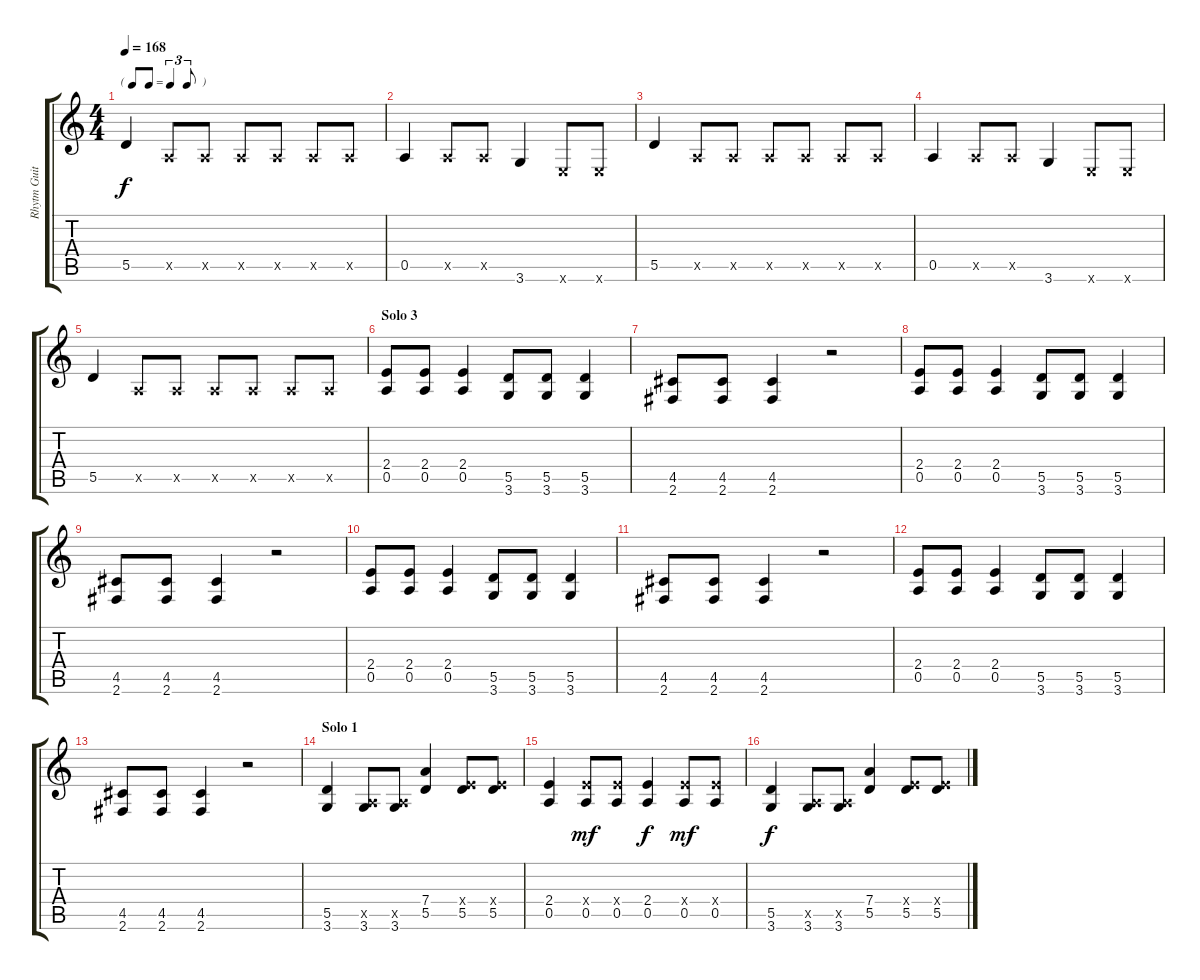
\track ("Rhytm Guitar 2" "Rhytm Guit") {instrument distortionguitar}
\staff {score tabs}
\tuning (E4 B3 G3 D3 A2 E2) {hide}
\ts (4 4)
\tf triplet8th
\tempo 168
\clef g2
\ks c
5.5.4{dy f} 0.5{x}.8 0.5{x}.8 0.5{x}.8 0.5{x}.8 0.5{x}.8 0.5{x}.8 |
0.5.4 0.5{x}.8 0.5{x}.8 3.6.4 0.6{x}.8 0.6{x}.8 |
5.5.4 0.5{x}.8 0.5{x}.8 0.5{x}.8 0.5{x}.8 0.5{x}.8 0.5{x}.8 |
0.5.4 0.5{x}.8 0.5{x}.8 3.6.4 0.6{x}.8 0.6{x}.8 |
5.5.4 0.5{x}.8 0.5{x}.8 0.5{x}.8 0.5{x}.8 0.5{x}.8 0.5{x}.8 |
\section ("" "Solo 3")
(2.4 0.5).8 (2.4 0.5).8 (2.4 0.5).4 (5.5 3.6).8 (5.5 3.6).8 (5.5 3.6).4 |
(4.5 2.6).8 (4.5 2.6).8 (4.5 2.6).4 r.2 |
(2.4 0.5).8 (2.4 0.5).8 (2.4 0.5).4 (5.5 3.6).8 (5.5 3.6).8 (5.5 3.6).4 |
(4.5 2.6).8 (4.5 2.6).8 (4.5 2.6).4 r.2 |
(2.4 0.5).8 (2.4 0.5).8 (2.4 0.5).4 (5.5 3.6).8 (5.5 3.6).8 (5.5 3.6).4 |
(4.5 2.6).8 (4.5 2.6).8 (4.5 2.6).4 r.2 |
(2.4 0.5).8 (2.4 0.5).8 (2.4 0.5).4 (5.5 3.6).8 (5.5 3.6).8 (5.5 3.6).4 |
(4.5 2.6).8 (4.5 2.6).8 (4.5 2.6).4 r.2 |
\section ("" "Solo 1")
(5.5 3.6).4 (0.5{x} 3.6).8 (0.5{x} 3.6).8 (7.4 5.5).4 (2.4{x} 5.5).8 (2.4{x} 5.5).8 |
(2.4 0.5).4 (2.4{x} 0.5).8{dy mf} (2.4{x} 0.5).8 (2.4 0.5).4{dy f} (2.4{x} 0.5).8{dy mf} (2.4{x} 0.5).8 |
(5.5 3.6).4{dy f} (0.5{x} 3.6).8 (0.5{x} 3.6).8 (7.4 5.5).4 (2.4{x} 5.5).8 (2.4{x} 5.5).8
